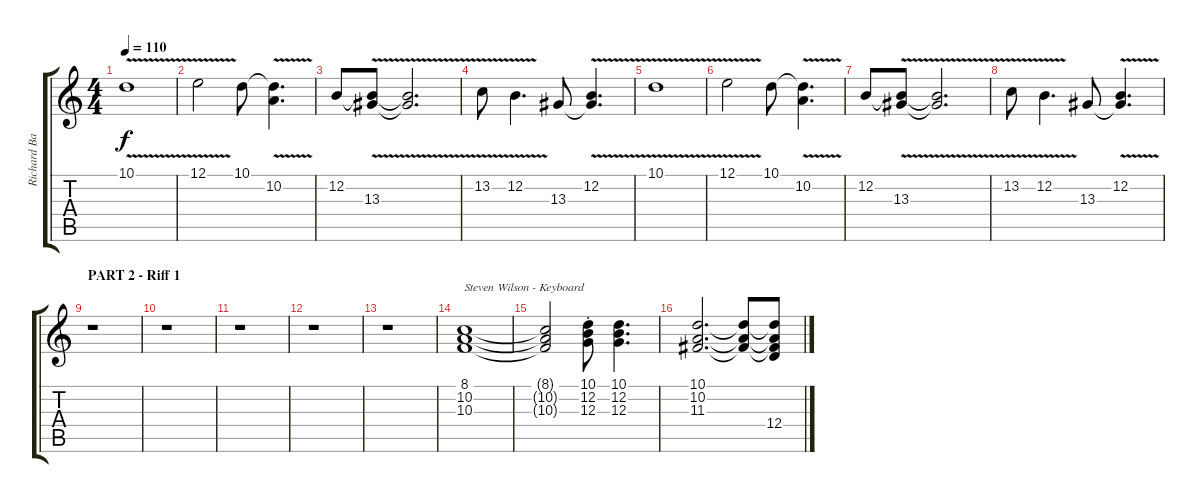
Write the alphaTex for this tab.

\track ("Richard Barbieri - Keyboard 2" "Richard Ba") {instrument celesta}
\staff {score tabs}
\tuning (E4 B3 G3 D3 A2 E2) {hide}
\ts (4 4)
\tempo 110
\clef g2
\ks c
10.1{v}.1{dy f} |
12.1{v}.2 10.1.8 (10.1{t} 10.2{v}).4{d} |
12.2.8 (12.2{t} 13.3{v}).8 (12.2{t} 13.3{t}).2{d} |
13.2{v}.8 12.2{v}.4{d} 13.3.8 (12.2{v} 13.3{t}).4{d} |
10.1{v}.1 |
12.1{v}.2 10.1.8 (10.1{t} 10.2{v}).4{d} |
12.2.8 (12.2{t} 13.3{v}).8 (12.2{t} 13.3{t}).2{d} |
13.2{v}.8 12.2{v}.4{d} 13.3.8 (12.2{v} 13.3{t}).4{d} |
\section ("" "PART 2 - Riff 1")
r.1 |
r.1 |
r.1 |
r.1 |
r.1 |
(8.1 10.2 10.3).1{txt "Steven Wilson - Keyboard"} |
(8.1{t} 10.2{t} 10.3{t}).2 (10.1{st} 12.2{st} 12.3{st}).8 (10.1 12.2 12.3).4{d} |
(10.1 10.2 11.3).2{d} (10.1{t} 10.2{t} 11.3{t}).8 (10.1{t} 10.2{t} 11.3{t} 12.4).8
